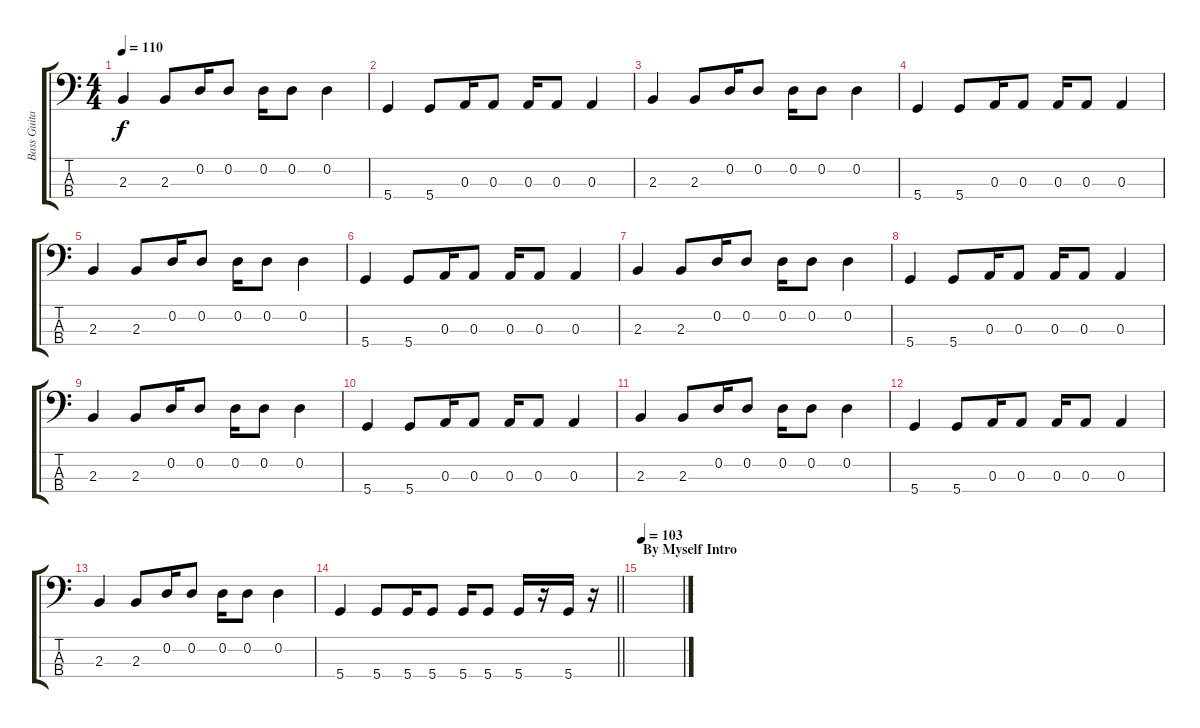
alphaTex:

\track ("Bass Guitar - Pheonix" "Bass Guita") {instrument electricbasspick}
\staff {score tabs}
\tuning (G2 D2 A1 D1) {hide}
\ts (4 4)
\tempo 110
\clef f4
\ks c
2.3.4{dy f volume 16 instrument electricbasspick} 2.3.8 0.2.16 0.2.8 0.2.16 0.2.8 0.2.4 |
5.4.4 5.4.8 0.3.16 0.3.8 0.3.16 0.3.8 0.3.4 |
2.3.4{volume 16 instrument electricbasspick} 2.3.8 0.2.16 0.2.8 0.2.16 0.2.8 0.2.4 |
5.4.4 5.4.8 0.3.16 0.3.8 0.3.16 0.3.8 0.3.4 |
2.3.4{volume 16 instrument electricbasspick} 2.3.8 0.2.16 0.2.8 0.2.16 0.2.8 0.2.4 |
5.4.4 5.4.8 0.3.16 0.3.8 0.3.16 0.3.8 0.3.4 |
2.3.4{volume 16 instrument electricbasspick} 2.3.8 0.2.16 0.2.8 0.2.16 0.2.8 0.2.4 |
5.4.4 5.4.8 0.3.16 0.3.8 0.3.16 0.3.8 0.3.4 |
2.3.4{volume 16 instrument electricbasspick} 2.3.8 0.2.16 0.2.8 0.2.16 0.2.8 0.2.4 |
5.4.4 5.4.8 0.3.16 0.3.8 0.3.16 0.3.8 0.3.4 |
2.3.4{volume 16 instrument electricbasspick} 2.3.8 0.2.16 0.2.8 0.2.16 0.2.8 0.2.4 |
5.4.4 5.4.8 0.3.16 0.3.8 0.3.16 0.3.8 0.3.4 |
2.3.4 2.3.8 0.2.16 0.2.8 0.2.16 0.2.8 0.2.4 |
\barLineRight lightlight
5.4.4 5.4.8 5.4.16 5.4.8 5.4.16 5.4.8 5.4.16 r.16 5.4.16 r.16 |
\section ("" "By Myself Intro")
\tempo 103
